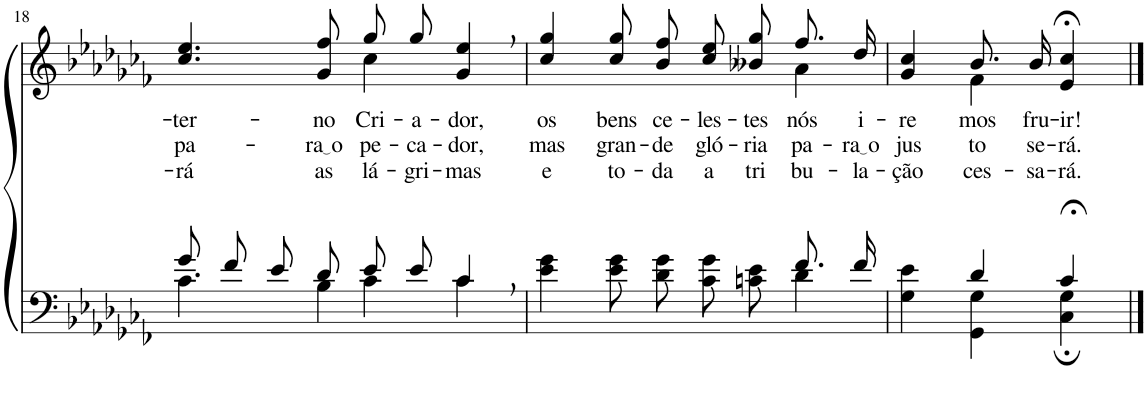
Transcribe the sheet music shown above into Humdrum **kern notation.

**kern	**kern	**text	**text	**text
*part2	*part1	*part1	*part1	*part1
*staff2	*staff1	*staff1	*staff1	*staff1
*I"Parte III e IV	*I"Parte I e II	*	*	*
!!LO:PB:g=z
*clefF4	*clefG2	*	*	*
*Trd2c3	*Trd2c3	*	*	*
*k[b-e-a-d-g-c-f-]	*k[b-e-a-d-g-c-f-]	*	*	*
*M4/4	*M4/4	*	*	*
=18	=18	=18	=18	=18
*^	*	*	*	*
*	*^	*	*	*	*
!	!	!	!	!LO:LY:b	!LO:LY:b	!LO:LY:b
*	*	*	*^	*	*	*
8g-/L	2ryy	4.c-\	4.cc-/ 4.ee-/	2ryy	ter-	pa-	rá
8f-/J	.	.	.	.	.	.	.
8e-/L	.	.	.	.	.	.	.
!	!	!	!	!	!LO:LY:b	!LO:LY:b	!LO:LY:b
8d-/J	.	4B-\	8g-/ 8ff-/	.	-no	ra o	as
!	!	!	!	!	!LO:LY:b	!LO:LY:b	!LO:LY:b
8e-/L	4c-\	.	8gg-/L	4cc-\	Cri-	pe-	lá-
!	!	!	!	!	!LO:LY:b	!LO:LY:b	!LO:LY:b
8e-/J	.	8ryy	8gg-/J	.	-a-	-ca-	-gri-
!	!	!	!	!	!LO:LY:b	!LO:LY:b	!LO:LY:b
4c-,/	4ryy	4c-\	4g-/, 4ee-/,	4ryy	-dor,	-dor,	-mas
=19	=19	=19	=19	=19	=19	=19	=19
!	!	!	!	!	!LO:LY:b	!LO:LY:b	!LO:LY:b
*	*v	*v	*	*	*	*	*
2.ryy	4e-\ 4g-\	4cc-/ 4gg-/	2.ryy	os	mas	e
!	!	!	!	!LO:LY:b	!LO:LY:b	!LO:LY:b
.	8e-\ 8g-\L	8cc-\ 8gg-\L	.	bens	gran-	to-
!	!	!	!	!LO:LY:b	!LO:LY:b	!LO:LY:b
.	8d-\ 8g-\J	8b-\ 8ff-\J	.	ce-	-de	-da
!	!	!	!	!LO:LY:b	!LO:LY:b	!LO:LY:b
.	8c-\ 8g-\L	8cc-\ 8ee-\L	.	-les-	gló-	a
!	!	!	!	!LO:LY:b	!LO:LY:b	!LO:LY:b
.	8cn\ 8e-\J	8b--X\ 8gg-\J	.	-tes	-ria	tri-
!	!	!	!	!LO:LY:b	!LO:LY:b	!LO:LY:b
8.f-/L	4d-\	8.ff-/L	4a-\	nós	pa-	-bu-
!	!	!	!	!LO:LY:b	!LO:LY:b	!LO:LY:b
16f-/Jk	.	16dd-/Jk	.	i-	ra o	-la-
=20	=20	=20	=20	=20	=20	=20
!	!	!	!	!LO:LY:b	!LO:LY:b	!LO:LY:b
4ryy	4G-\ 4e-\	4g-/ 4cc-/	4ryy	-re-	jus-	-ção
!	!	!	!	!LO:LY:b	!LO:LY:b	!LO:LY:b
4d-/	4GG-\ 4G-\	8.b-/L	4f-\	-mos	-to	ces-
!	!	!	!	!LO:LY:b	!LO:LY:b	!LO:LY:b
.	.	16b-/Jk	.	fru-	se-	-sa-
!	!	!	!	!LO:LY:b	!LO:LY:b	!LO:LY:b
4c-;</	4C-\; 4G-\;	4e-/;< 4cc-/;<	4ryy	-ir!	-rá.	-rá.
*v	*v	*	*	*	*	*
*	*v	*v	*	*	*
==	==	==	==	==
*-	*-	*-	*-	*-
